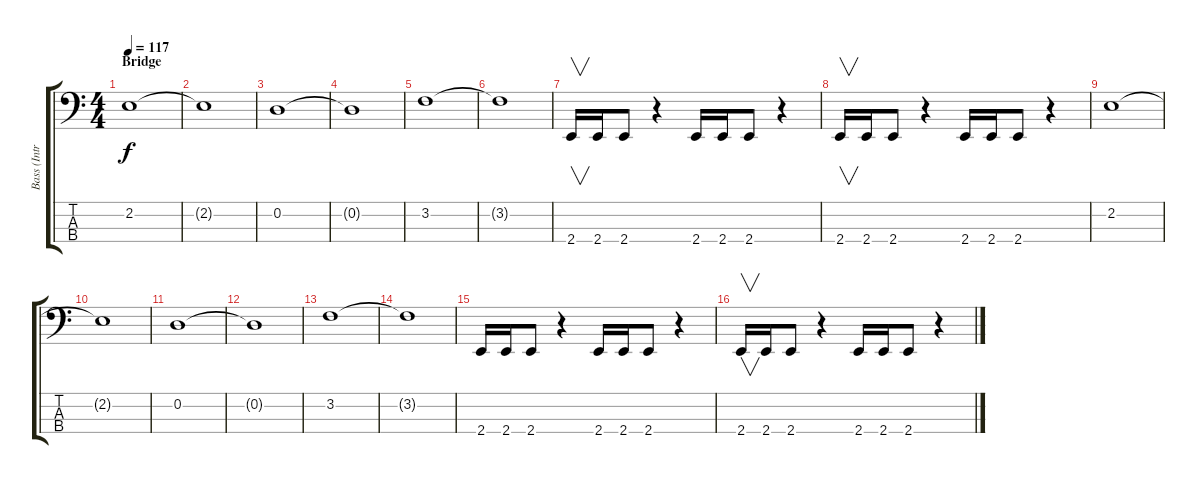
\track ("Bass (Intro)" "Bass (Intr") {instrument electricbassfinger}
\staff {score tabs}
\tuning (G2 D2 A1 D1) {hide}
\ts (4 4)
\section ("" "Bridge")
\tempo 117
\clef f4
\ks c
2.2.1{dy f} |
2.2{t}.1 |
0.2.1 |
0.2{t}.1 |
3.2.1 |
3.2{t}.1 |
2.4.16{v} 2.4.16 2.4.8 r.4 2.4.16 2.4.16 2.4.8 r.4 |
2.4.16{v} 2.4.16 2.4.8 r.4 2.4.16 2.4.16 2.4.8 r.4 |
2.2.1 |
2.2{t}.1 |
0.2.1 |
0.2{t}.1 |
3.2.1 |
3.2{t}.1 |
2.4.16 2.4.16 2.4.8 r.4 2.4.16 2.4.16 2.4.8 r.4 |
2.4.16{v} 2.4.16 2.4.8 r.4 2.4.16 2.4.16 2.4.8 r.4
